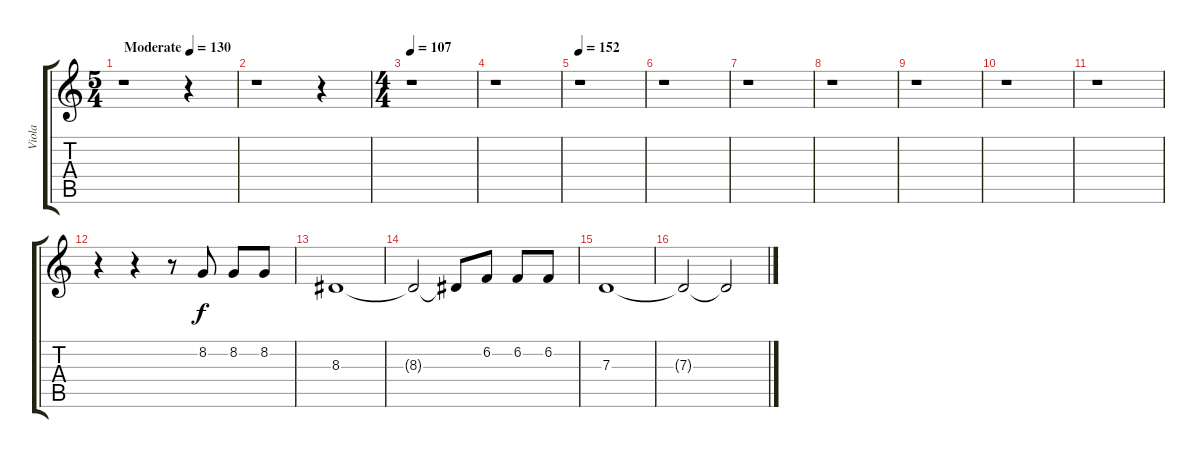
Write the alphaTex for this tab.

\track ("Viola" "Viola") {instrument viola}
\staff {score tabs}
\tuning (E4 B3 G3 D3 A2 E2) {hide}
\ts (5 4)
\tempo (130 "Moderate")
\clef g2
\ks c
r.1{dy f instrument viola} r.4 |
r.1 r.4 |
\ts (4 4)
\tempo 107
r.1 |
r.1 |
\tempo 152
r.1 |
r.1 |
r.1 |
r.1 |
r.1 |
r.1 |
r.1 |
r.4 r.4 r.8 8.2.8 8.2.8 8.2.8 |
8.3.1 |
8.3{t}.2 8.3{t}.8 6.2.8 6.2.8 6.2.8 |
7.3.1 |
7.3{t}.2 7.3{t}.2
